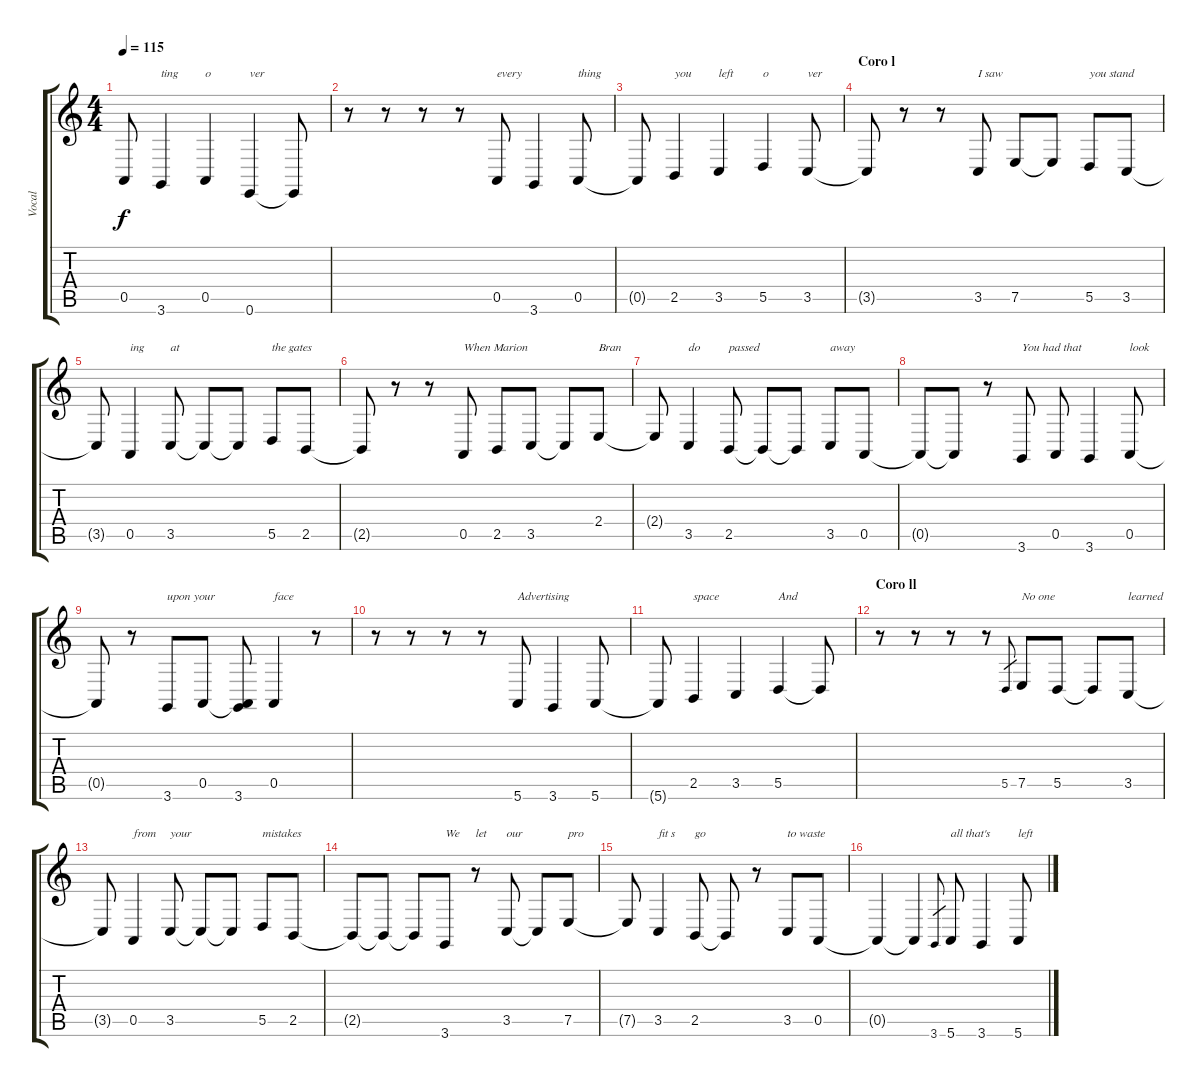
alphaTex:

\track ("Vocal" "Vocal") {instrument acousticgrandpiano}
\staff {score tabs}
\tuning (E4 B3 G3 D3 A2 E2) {hide}
\ts (4 4)
\tempo 115
\clef g2
\ks c
0.5{t}.8{dy f} 3.6.4{txt "ting"} 0.5.4{txt "o"} 0.6.4{txt "ver"} 0.6{t}.8 |
r.8 r.8 r.8 r.8 0.5.8{txt "every"} 3.6.4 0.5.8{txt "thing"} |
0.5{t}.8 2.5.4{txt "you"} 3.5.4{txt "left"} 5.5.4{txt "o"} 3.5.8{txt "ver"} |
\section ("" "Coro l")
3.5{t}.8 r.8 r.8 3.5.8{txt "I saw"} 7.5.8 7.5{t}.8 5.5.8{txt "you stand"} 3.5.8 |
3.5{t}.8 0.5.4{txt "ing"} 3.5.8{txt "at"} 3.5{t}.8 3.5{t}.8 5.5.8{txt "the gates"} 2.5.8 |
2.5{t}.8 r.8 r.8 0.5.8{txt "When Marion"} 2.5.8 3.5.8 3.5{t}.8 2.4.8{txt "Bran"} |
2.4{t}.8 3.5.4{txt "do"} 2.5.8{txt "passed"} 2.5{t}.8 2.5{t}.8 3.5.8{txt "away"} 0.5.8 |
0.5{t}.8 0.5{t}.8 r.8 3.6.8{txt "You had that"} 0.5.8 3.6.4 0.5.8{txt "look"} |
0.5{t}.8 r.8 3.6.8{txt "upon your"} 0.5.8 (0.5{t} 3.6).8 0.5.4{txt "face"} r.8 |
r.8 r.8 r.8 r.8 5.6.8{txt "Advertising"} 3.6.4 5.6.8 |
5.6{t}.8 2.5.4{txt "space"} 3.5.4 5.5.4{txt "And"} 5.5{t}.8 |
\section ("" "Coro ll")
r.8 r.8 r.8 r.8 5.5.8{gr} 7.5.8{txt "No one"} 5.5.8 5.5{t}.8 3.5.8{txt "learned"} |
3.5{t}.8 0.5.4{txt "from "} 3.5.8{txt "your"} 3.5{t}.8 3.5{t}.8 5.5.8{txt "mistakes"} 2.5.8 |
2.5{t}.8 2.5{t}.8 2.5{t}.8 3.6.8{txt "We"} r.8{txt "let"} 3.5.8{txt "our"} 3.5{t}.8 7.5.8{txt "pro"} |
7.5{t}.8 3.5.4{txt "fit s"} 2.5.8{txt "go"} 2.5{t}.8 r.8 3.5.8{txt "to waste"} 0.5.8 |
0.5{t}.4 0.5{t}.4 3.6.8{gr} 5.6.8{txt "all that's "} 3.6.4 5.6.8{txt "left"}
